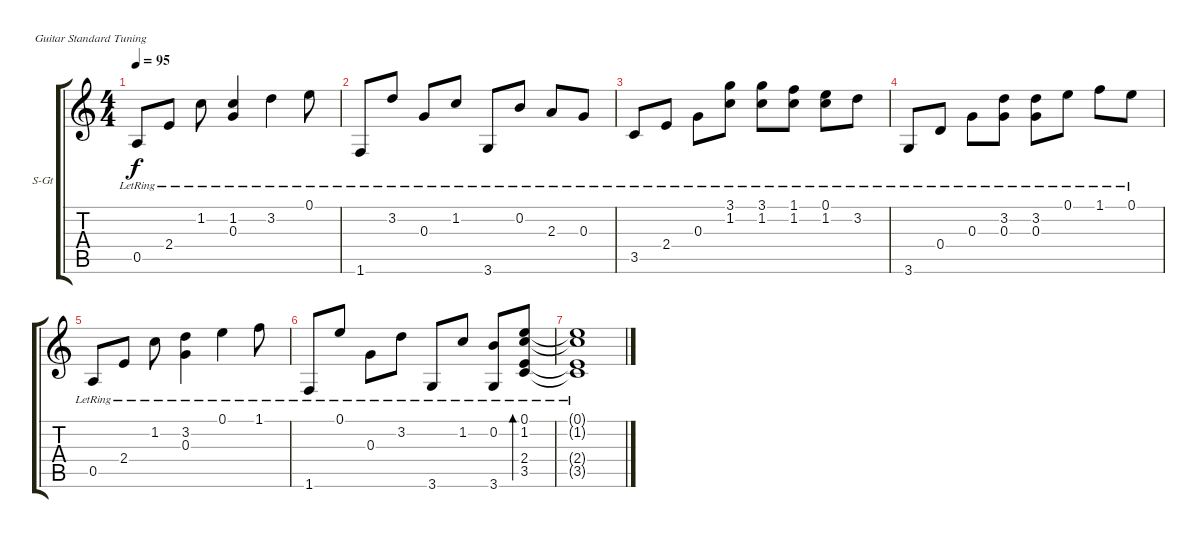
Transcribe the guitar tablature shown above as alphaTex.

\bracketExtendMode groupsimilarinstruments
\firstSystemTrackNameOrientation horizontal
\otherSystemsTrackNameOrientation horizontal
\track ("Track 1" "S-Gt") {instrument acousticguitarsteel}
\staff {score tabs}
\tuning (E4 B3 G3 D3 A2 E2)
\ts (4 4)
\tempo 95
\clef g2
\ks c
0.5{lr}.8{dy f} 2.4{lr}.8 1.2{lr}.8 (1.2{lr} 0.3{lr}).4 3.2{lr}.4 0.1{lr}.8 |
1.6{lr}.8 3.2{lr}.8 0.3{lr}.8 1.2{lr}.8 3.6{lr}.8 0.2{lr}.8 2.3{lr}.8 0.3{lr}.8 |
3.5{lr}.8 2.4{lr}.8 0.3{lr}.8 (3.1{lr} 1.2{lr}).8 (3.1{lr} 1.2{lr}).8 (1.1{lr} 1.2{lr}).8 (0.1{lr} 1.2{lr}).8 3.2{lr}.8 |
3.6{lr}.8 0.4{lr}.8 0.3{lr}.8 (3.2{lr} 0.3{lr}).8 (3.2{lr} 0.3{lr}).8 0.1{lr}.8 1.1{lr}.8 0.1{lr}.8 |
0.5{lr}.8 2.4{lr}.8 1.2{lr}.8 (3.2{lr} 0.3{lr}).4 0.1{lr}.4 1.1{lr}.8 |
1.6{lr}.8 0.1{lr}.8 0.3{lr}.8 3.2{lr}.8 3.6{lr}.8 1.2{lr}.8 (0.2{lr} 3.6{lr}).8 (0.1 1.2{lr} 2.4 3.5).8{bd 480} |
(0.1{t} 1.2{lr t} 2.4{t} 3.5{t}).1
